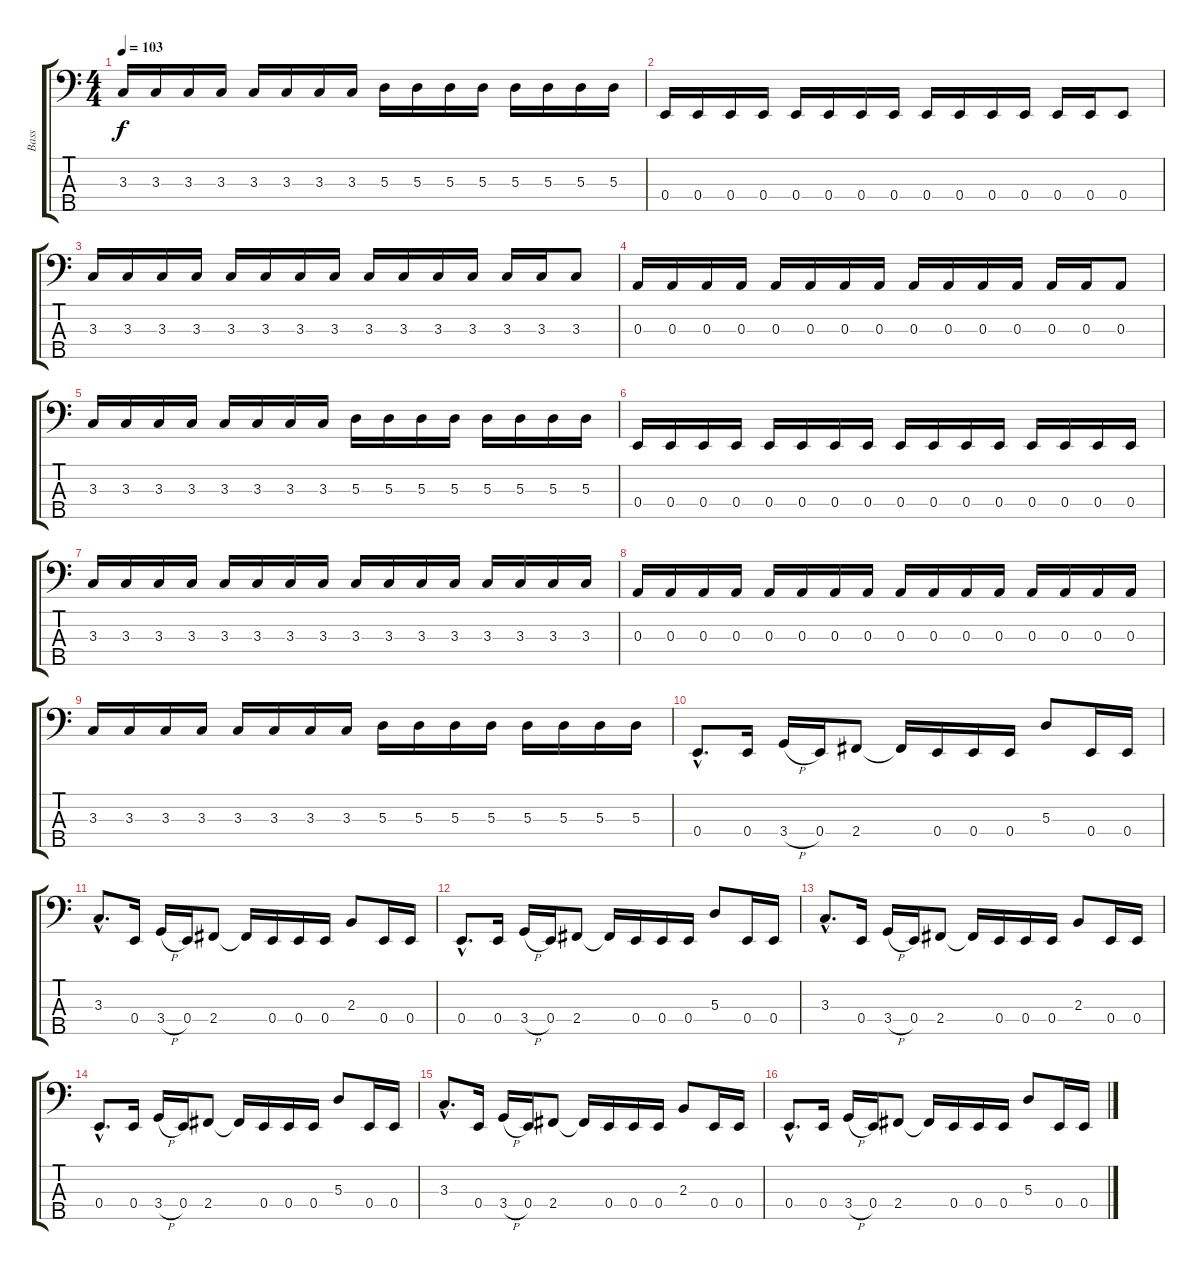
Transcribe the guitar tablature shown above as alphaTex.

\track ("Bass" "Bass") {instrument electricbasspick}
\staff {score tabs}
\tuning (G2 D2 A1 E1 B0) {hide}
\ts (4 4)
\tempo 103
\clef f4
\ks c
3.3.16{dy f} 3.3.16 3.3.16 3.3.16 3.3.16 3.3.16 3.3.16 3.3.16 5.3.16 5.3.16 5.3.16 5.3.16 5.3.16 5.3.16 5.3.16 5.3.16 |
0.4.16 0.4.16 0.4.16 0.4.16 0.4.16 0.4.16 0.4.16 0.4.16 0.4.16 0.4.16 0.4.16 0.4.16 0.4.16 0.4.16 0.4.8 |
3.3.16 3.3.16 3.3.16 3.3.16 3.3.16 3.3.16 3.3.16 3.3.16 3.3.16 3.3.16 3.3.16 3.3.16 3.3.16 3.3.16 3.3.8 |
0.3.16 0.3.16 0.3.16 0.3.16 0.3.16 0.3.16 0.3.16 0.3.16 0.3.16 0.3.16 0.3.16 0.3.16 0.3.16 0.3.16 0.3.8 |
3.3.16 3.3.16 3.3.16 3.3.16 3.3.16 3.3.16 3.3.16 3.3.16 5.3.16 5.3.16 5.3.16 5.3.16 5.3.16 5.3.16 5.3.16 5.3.16 |
0.4.16 0.4.16 0.4.16 0.4.16 0.4.16 0.4.16 0.4.16 0.4.16 0.4.16 0.4.16 0.4.16 0.4.16 0.4.16 0.4.16 0.4.16 0.4.16 |
3.3.16 3.3.16 3.3.16 3.3.16 3.3.16 3.3.16 3.3.16 3.3.16 3.3.16 3.3.16 3.3.16 3.3.16 3.3.16 3.3.16 3.3.16 3.3.16 |
0.3.16 0.3.16 0.3.16 0.3.16 0.3.16 0.3.16 0.3.16 0.3.16 0.3.16 0.3.16 0.3.16 0.3.16 0.3.16 0.3.16 0.3.16 0.3.16 |
3.3.16 3.3.16 3.3.16 3.3.16 3.3.16 3.3.16 3.3.16 3.3.16 5.3.16 5.3.16 5.3.16 5.3.16 5.3.16 5.3.16 5.3.16 5.3.16 |
0.4{hac}.8{d} 0.4.16 3.4{h}.16 0.4.16 2.4.8 2.4{t}.16 0.4.16 0.4.16 0.4.16 5.3.8 0.4.16 0.4.16 |
3.3{hac}.8{d} 0.4.16 3.4{h}.16 0.4.16 2.4.8 2.4{t}.16 0.4.16 0.4.16 0.4.16 2.3.8 0.4.16 0.4.16 |
0.4{hac}.8{d} 0.4.16 3.4{h}.16 0.4.16 2.4.8 2.4{t}.16 0.4.16 0.4.16 0.4.16 5.3.8 0.4.16 0.4.16 |
3.3{hac}.8{d} 0.4.16 3.4{h}.16 0.4.16 2.4.8 2.4{t}.16 0.4.16 0.4.16 0.4.16 2.3.8 0.4.16 0.4.16 |
0.4{hac}.8{d} 0.4.16 3.4{h}.16 0.4.16 2.4.8 2.4{t}.16 0.4.16 0.4.16 0.4.16 5.3.8 0.4.16 0.4.16 |
3.3{hac}.8{d} 0.4.16 3.4{h}.16 0.4.16 2.4.8 2.4{t}.16 0.4.16 0.4.16 0.4.16 2.3.8 0.4.16 0.4.16 |
0.4{hac}.8{d} 0.4.16 3.4{h}.16 0.4.16 2.4.8 2.4{t}.16 0.4.16 0.4.16 0.4.16 5.3.8 0.4.16 0.4.16
